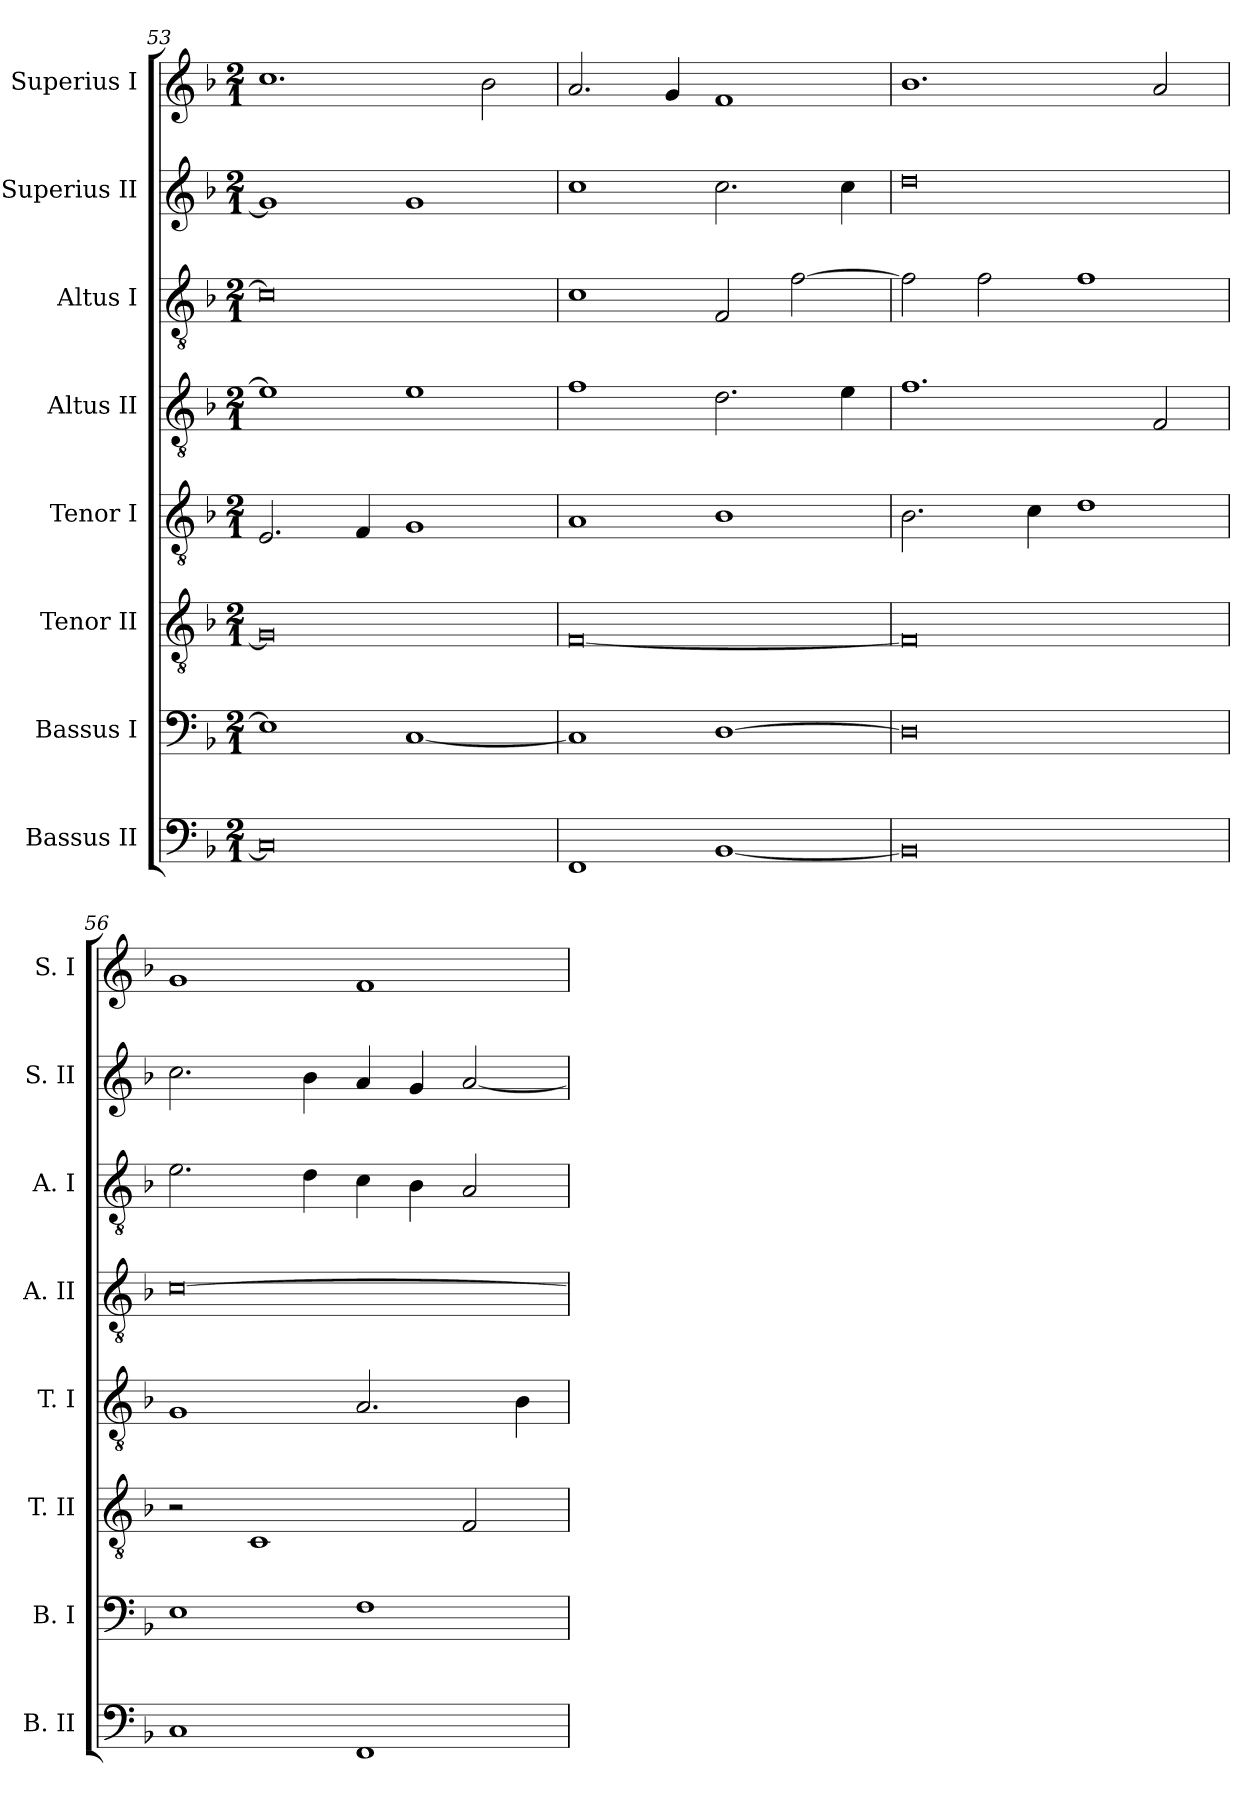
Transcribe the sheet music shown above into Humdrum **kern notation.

**kern	**kern	**kern	**kern	**kern	**kern	**kern	**kern
*part8	*part7	*part6	*part5	*part4	*part3	*part2	*part1
*staff8	*staff7	*staff6	*staff5	*staff4	*staff3	*staff2	*staff1
*I"Bassus II	*I"Bassus I	*I"Tenor II	*I"Tenor I	*I"Altus II	*I"Altus I	*I"Superius II	*I"Superius I
*I'B. II	*I'B. I	*I'T. II	*I'T. I	*I'A. II	*I'A. I	*I'S. II	*I'S. I
*clefF4	*clefF4	*clefGv2	*clefGv2	*clefGv2	*clefGv2	*clefG2	*clefG2
*k[b-]	*k[b-]	*k[b-]	*k[b-]	*k[b-]	*k[b-]	*k[b-]	*k[b-]
*F:	*F:	*F:	*F:	*F:	*F:	*F:	*F:
*M2/1	*M2/1	*M2/1	*M2/1	*M2/1	*M2/1	*M2/1	*M2/1
=53	=53	=53	=53	=53	=53	=53	=53
0C]	1E]	0G]	2.E	1e]	0c]	1g]	1.cc
.	.	.	4F	.	.	.	.
.	[1C	.	1G	1e	.	1g	.
.	.	.	.	.	.	.	2b-
=54	=54	=54	=54	=54	=54	=54	=54
1FF	1C]	[0F	1A	1f	1c	1cc	2.a
.	.	.	.	.	.	.	4g
[1BB-	[1D	.	1B-	2.d	2F	2.cc	1f
.	.	.	.	.	[2f	.	.
.	.	.	.	4e	.	4cc	.
=55	=55	=55	=55	=55	=55	=55	=55
0BB-]	0D]	0F]	2.B-	1.f	2f]	0dd	1.b-
.	.	.	.	.	2f	.	.
.	.	.	4c	.	.	.	.
.	.	.	1d	.	1f	.	.
.	.	.	.	2F	.	.	2a
=56	=56	=56	=56	=56	=56	=56	=56
1C	1E	2r	1G	[0c	2.e	2.cc	1g
.	.	1C	.	.	.	.	.
.	.	.	.	.	4d	4b-	.
1FF	1F	.	2.A	.	4c	4a	1f
.	.	.	.	.	4B-	4g	.
.	.	2F	.	.	2A	[2a	.
.	.	.	4B-	.	.	.	.
=	=	=	=	=	=	=	=
*-	*-	*-	*-	*-	*-	*-	*-
